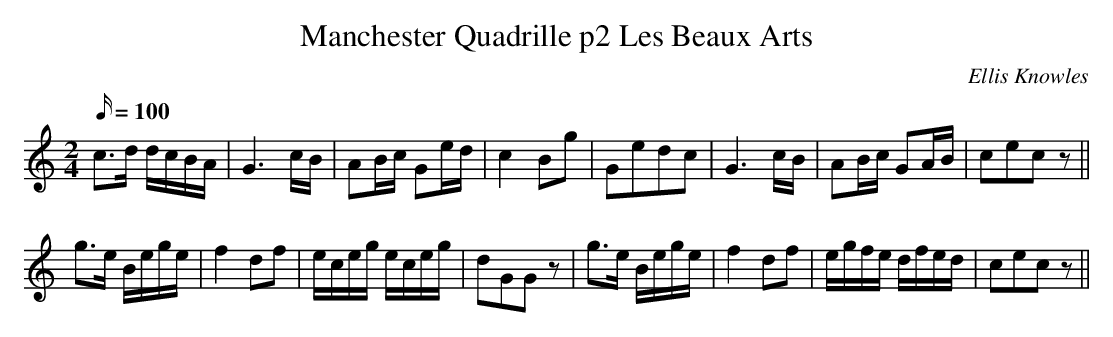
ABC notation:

X:1
T:Manchester Quadrille p2 Les Beaux Arts
C:Ellis Knowles
M:2/4
L:1/16
Q:100
K:C
c3d dcBA | G6 cB | A2Bc G2ed | c4 B2g2 | \
G2e2d2c2 | G6 cB | A2Bc G2AB | c2e2c2 z2 ||!
g3e Bege | f4 d2f2 | eceg eceg | d2G2G2 z2 | \
g3e Bege | f4 d2f2 | egfe dfed |  c2e2c2 z2 ||
